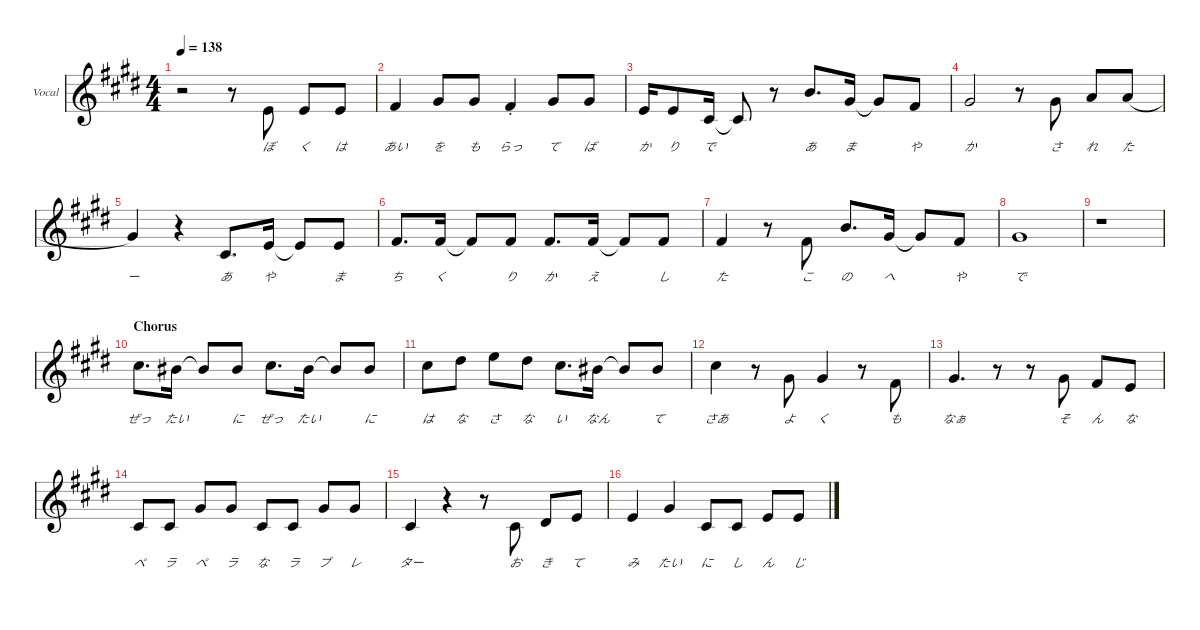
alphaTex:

\defaultSystemsLayout 4
\hideDynamics
\bracketExtendMode nobrackets
\firstSystemTrackNameOrientation horizontal
\track ("Vocal" "Vocal") {defaultSystemsLayout 4 mute instrument fx3crystal}
\staff {score}
\tuning (E4 B3 G3 D3 A2 E2)
\ts (4 4)
\tempo 138
\clef g2
\scale
0.232025
\ks c#minor
r.2{dy f beam Down} r.8{beam Down} 0.1{acc forcenatural}.8{lyrics (0 "ぼ") lyrics (1 "") lyrics (2 "") lyrics (3 "") lyrics (4 "") beam Up} 0.1{acc forcenatural}.8{lyrics (0 "く") lyrics (1 "") lyrics (2 "") lyrics (3 "") lyrics (4 "") beam Up} 0.1{acc forcenatural}.8{lyrics (0 "は") lyrics (1 "") lyrics (2 "") lyrics (3 "") lyrics (4 "") beam Up} |
\scale
0.232797 2.1{acc #}.4{lyrics (0 "あい") lyrics (1 "") lyrics (2 "") lyrics (3 "") lyrics (4 "") beam Up} 4.1{acc #}.8{lyrics (0 "を") lyrics (1 "") lyrics (2 "") lyrics (3 "") lyrics (4 "") beam Up} 4.1{acc #}.8{lyrics (0 "も") lyrics (1 "") lyrics (2 "") lyrics (3 "") lyrics (4 "") beam Up} 2.1{st acc #}.4{lyrics (0 "らっ") lyrics (1 "") lyrics (2 "") lyrics (3 "") lyrics (4 "") beam Up} 4.1{acc #}.8{lyrics (0 "て") lyrics (1 "") lyrics (2 "") lyrics (3 "") lyrics (4 "") beam Up} 4.1{acc #}.8{lyrics (0 "ば") lyrics (1 "") lyrics (2 "") lyrics (3 "") lyrics (4 "") beam Up} |
\scale
0.232797 0.1{acc forcenatural}.16{lyrics (0 "か") lyrics (1 "") lyrics (2 "") lyrics (3 "") lyrics (4 "") beam Up} 0.1{acc forcenatural}.8{lyrics (0 "り") lyrics (1 "") lyrics (2 "") lyrics (3 "") lyrics (4 "") beam Up} 2.2{acc #}.16{lyrics (0 "で") lyrics (1 "") lyrics (2 "") lyrics (3 "") lyrics (4 "") beam Up beam split} 2.2{t acc #}.8{beam Up} r.8{beam Down} 7.1{acc forcenatural}.8{d lyrics (0 "あ") lyrics (1 "") lyrics (2 "") lyrics (3 "") lyrics (4 "") beam Up} 4.1{acc #}.16{lyrics (0 "ま") lyrics (1 "") lyrics (2 "") lyrics (3 "") lyrics (4 "") beam Up beam split} 4.1{t acc #}.8{beam Up} 2.1{acc #}.8{lyrics (0 "や") lyrics (1 "") lyrics (2 "") lyrics (3 "") lyrics (4 "") beam Up} |
\scale
0.302381 4.1{acc #}.2{lyrics (0 "か") lyrics (1 "") lyrics (2 "") lyrics (3 "") lyrics (4 "") beam Up} r.8{beam Down} 4.1{acc #}.8{lyrics (0 "さ") lyrics (1 "") lyrics (2 "") lyrics (3 "") lyrics (4 "") beam Up} 5.1{acc forcenatural}.8{lyrics (0 "れ") lyrics (1 "") lyrics (2 "") lyrics (3 "") lyrics (4 "") beam Up} 5.1{acc forcenatural}.8{lyrics (0 "た") lyrics (1 "") lyrics (2 "") lyrics (3 "") lyrics (4 "") legatoorigin beam Up} |
\scale
0.23254 4.1{acc #}.4{lyrics (0 "ー") lyrics (1 "") lyrics (2 "") lyrics (3 "") lyrics (4 "") beam Up} r.4{beam Down} 2.2{acc #}.8{d lyrics (0 "あ") lyrics (1 "") lyrics (2 "") lyrics (3 "") lyrics (4 "") beam Up} 0.1{acc forcenatural}.16{lyrics (0 "や") lyrics (1 "") lyrics (2 "") lyrics (3 "") lyrics (4 "") beam Up beam split} 0.1{t acc forcenatural}.8{beam Up} 0.1{acc forcenatural}.8{lyrics (0 "ま") lyrics (1 "") lyrics (2 "") lyrics (3 "") lyrics (4 "") beam Up} |
\scale
0.23254 2.1{acc #}.8{d lyrics (0 "ち") lyrics (1 "") lyrics (2 "") lyrics (3 "") lyrics (4 "") beam Up} 2.1{acc #}.16{lyrics (0 "く") lyrics (1 "") lyrics (2 "") lyrics (3 "") lyrics (4 "") beam Up beam split} 2.1{t acc #}.8{beam Up} 2.1{acc #}.8{lyrics (0 "り") lyrics (1 "") lyrics (2 "") lyrics (3 "") lyrics (4 "") beam Up} 2.1{acc #}.8{d lyrics (0 "か") lyrics (1 "") lyrics (2 "") lyrics (3 "") lyrics (4 "") beam Up} 2.1{acc #}.16{lyrics (0 "え") lyrics (1 "") lyrics (2 "") lyrics (3 "") lyrics (4 "") beam Up beam split} 2.1{t acc #}.8{beam Up} 2.1{acc #}.8{lyrics (0 "し") lyrics (1 "") lyrics (2 "") lyrics (3 "") lyrics (4 "") beam Up} |
\scale
0.232539 2.1{acc #}.4{lyrics (0 "た") lyrics (1 "") lyrics (2 "") lyrics (3 "") lyrics (4 "") beam Up} r.8{beam Down} 2.1{acc #}.8{lyrics (0 "こ") lyrics (1 "") lyrics (2 "") lyrics (3 "") lyrics (4 "") beam Up} 7.1{acc forcenatural}.8{d lyrics (0 "の") lyrics (1 "") lyrics (2 "") lyrics (3 "") lyrics (4 "") beam Up} 4.1{acc #}.16{lyrics (0 "へ") lyrics (1 "") lyrics (2 "") lyrics (3 "") lyrics (4 "") beam Up beam split} 4.1{t acc #}.8{beam Up} 2.1{acc #}.8{lyrics (0 "や") lyrics (1 "") lyrics (2 "") lyrics (3 "") lyrics (4 "") beam Up} |
\scale
0.534922 4.1{acc #}.1{lyrics (0 "で") lyrics (1 "") lyrics (2 "") lyrics (3 "") lyrics (4 "") beam Up} |
\scale
0.465078 r.1{beam Down} |
\section ("" "Chorus")
\scale
0.302381 9.1{acc #}.8{d lyrics (0 "ぜっ") lyrics (1 "") lyrics (2 "") lyrics (3 "") lyrics (4 "") beam Down} 8.1{acc #}.16{lyrics (0 "たい") lyrics (1 "") lyrics (2 "") lyrics (3 "") lyrics (4 "") beam Down beam split} 8.1{t acc #}.8{beam Up} 8.1{acc #}.8{lyrics (0 "に") lyrics (1 "") lyrics (2 "") lyrics (3 "") lyrics (4 "") beam Up} 9.1{acc #}.8{d lyrics (0 "ぜっ") lyrics (1 "") lyrics (2 "") lyrics (3 "") lyrics (4 "") beam Down} 8.1{acc #}.16{lyrics (0 "たい") lyrics (1 "") lyrics (2 "") lyrics (3 "") lyrics (4 "") beam Down beam split} 8.1{t acc #}.8{beam Up} 8.1{acc #}.8{lyrics (0 "に") lyrics (1 "") lyrics (2 "") lyrics (3 "") lyrics (4 "") beam Up} |
\scale
0.232025 9.1{acc #}.8{lyrics (0 "は") lyrics (1 "") lyrics (2 "") lyrics (3 "") lyrics (4 "") beam Down} 11.1{acc #}.8{lyrics (0 "な") lyrics (1 "") lyrics (2 "") lyrics (3 "") lyrics (4 "") beam Down} 12.1{acc forcenatural}.8{lyrics (0 "さ") lyrics (1 "") lyrics (2 "") lyrics (3 "") lyrics (4 "") beam Down} 11.1{acc #}.8{lyrics (0 "な") lyrics (1 "") lyrics (2 "") lyrics (3 "") lyrics (4 "") beam Down} 9.1{acc #}.8{d lyrics (0 "い") lyrics (1 "") lyrics (2 "") lyrics (3 "") lyrics (4 "") beam Down} 8.1{acc #}.16{lyrics (0 "なん") lyrics (1 "") lyrics (2 "") lyrics (3 "") lyrics (4 "") beam Down beam split} 8.1{t acc #}.8{beam Up} 8.1{acc #}.8{lyrics (0 "て") lyrics (1 "") lyrics (2 "") lyrics (3 "") lyrics (4 "") beam Up} |
\scale
0.232797 9.1{acc #}.4{lyrics (0 "さあ") lyrics (1 "") lyrics (2 "") lyrics (3 "") lyrics (4 "") beam Down} r.8{beam Down} 4.1{acc #}.8{lyrics (0 "よ") lyrics (1 "") lyrics (2 "") lyrics (3 "") lyrics (4 "") beam Up} 4.1{acc #}.4{lyrics (0 "く") lyrics (1 "") lyrics (2 "") lyrics (3 "") lyrics (4 "") beam Up} r.8{beam Down} 2.1{acc #}.8{lyrics (0 "も") lyrics (1 "") lyrics (2 "") lyrics (3 "") lyrics (4 "") beam Up} |
\scale
0.232797 4.1{acc #}.4{d lyrics (0 "なぁ") lyrics (1 "") lyrics (2 "") lyrics (3 "") lyrics (4 "") beam Up} r.8{beam Down} r.8{beam Down} 4.1{acc #}.8{lyrics (0 "そ") lyrics (1 "") lyrics (2 "") lyrics (3 "") lyrics (4 "") beam Up} 2.1{acc #}.8{lyrics (0 "ん") lyrics (1 "") lyrics (2 "") lyrics (3 "") lyrics (4 "") beam Up} 0.1{acc forcenatural}.8{lyrics (0 "な") lyrics (1 "") lyrics (2 "") lyrics (3 "") lyrics (4 "") beam Up} |
\scale
0.302025 2.2{acc #}.8{lyrics (0 "ペ") lyrics (1 "") lyrics (2 "") lyrics (3 "") lyrics (4 "") beam Up} 2.2{acc #}.8{lyrics (0 "ラ") lyrics (1 "") lyrics (2 "") lyrics (3 "") lyrics (4 "") beam Up} 4.1{acc #}.8{lyrics (0 "ペ") lyrics (1 "") lyrics (2 "") lyrics (3 "") lyrics (4 "") beam Up} 4.1{acc #}.8{lyrics (0 "ラ") lyrics (1 "") lyrics (2 "") lyrics (3 "") lyrics (4 "") beam Up} 2.2{acc #}.8{lyrics (0 "な") lyrics (1 "") lyrics (2 "") lyrics (3 "") lyrics (4 "") beam Up} 2.2{acc #}.8{lyrics (0 "ラ") lyrics (1 "") lyrics (2 "") lyrics (3 "") lyrics (4 "") beam Up} 4.1{acc #}.8{lyrics (0 "ブ") lyrics (1 "") lyrics (2 "") lyrics (3 "") lyrics (4 "") beam Up} 4.1{acc #}.8{lyrics (0 "レ") lyrics (1 "") lyrics (2 "") lyrics (3 "") lyrics (4 "") beam Up} |
\scale
0.231752 2.2{acc #}.4{lyrics (0 "ター") lyrics (1 "") lyrics (2 "") lyrics (3 "") lyrics (4 "") beam Up} r.4{beam Down} r.8{beam Down} 2.2{acc #}.8{lyrics (0 "お") lyrics (1 "") lyrics (2 "") lyrics (3 "") lyrics (4 "") beam Up} 4.2{acc #}.8{lyrics (0 "き") lyrics (1 "") lyrics (2 "") lyrics (3 "") lyrics (4 "") beam Up} 0.1{acc forcenatural}.8{lyrics (0 "て") lyrics (1 "") lyrics (2 "") lyrics (3 "") lyrics (4 "") beam Up} |
\scale
0.23278 0.1{acc forcenatural}.4{lyrics (0 "み") lyrics (1 "") lyrics (2 "") lyrics (3 "") lyrics (4 "") beam Up} 4.1{acc #}.4{lyrics (0 "たい") lyrics (1 "") lyrics (2 "") lyrics (3 "") lyrics (4 "") beam Up} 2.2{acc #}.8{lyrics (0 "に") lyrics (1 "") lyrics (2 "") lyrics (3 "") lyrics (4 "") beam Up} 2.2{acc #}.8{lyrics (0 "し") lyrics (1 "") lyrics (2 "") lyrics (3 "") lyrics (4 "") beam Up} 0.1{acc forcenatural}.8{lyrics (0 "ん") lyrics (1 "") lyrics (2 "") lyrics (3 "") lyrics (4 "") beam Up} 0.1{acc forcenatural}.8{lyrics (0 "じ") lyrics (1 "") lyrics (2 "") lyrics (3 "") lyrics (4 "") beam Up}
